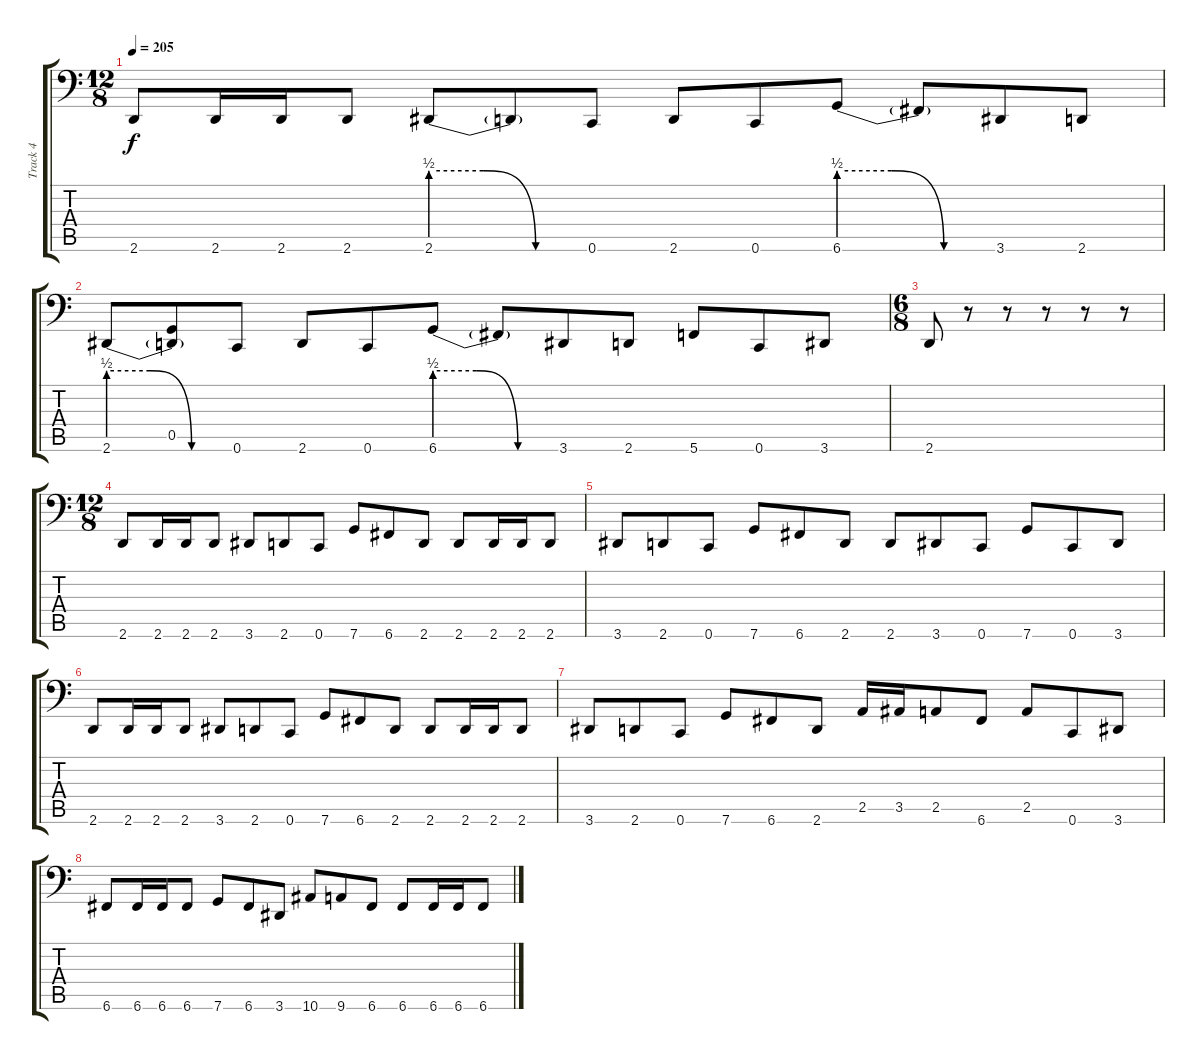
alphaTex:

\track ("Track 4" "Track 4") {instrument electricbassfinger}
\staff {score tabs}
\tuning (D3 A2 F2 C2 G1 C1) {hide}
\ts (12 8)
\tempo 205
\clef f4
\ks c
2.6{t}.8{dy f} 2.6.16 2.6.16 2.6.8 2.6{be (custom 0 2 20 2 40 0 60 0)}.8 2.6{t}.8 0.6.8 2.6.8 0.6.8 6.6{be (custom 0 2 20 2 40 0 60 0)}.8 6.6{t}.8 3.6.8 2.6.8 |
2.6{be (custom 0 2 20 2 40 0 60 0)}.8 (0.5 2.6{t}).8 0.6.8 2.6.8 0.6.8 6.6{be (custom 0 2 20 2 40 0 60 0)}.8 6.6{t}.8 3.6.8 2.6.8 5.6.8 0.6.8 3.6.8 |
\ts (6 8)
2.6.8 r.8 r.8 r.8 r.8 r.8 |
\ts (12 8)
2.6.8 2.6.16 2.6.16 2.6.8 3.6.8 2.6.8 0.6.8 7.6.8 6.6.8 2.6.8 2.6.8 2.6.16 2.6.16 2.6.8 |
3.6.8 2.6.8 0.6.8 7.6.8 6.6.8 2.6.8 2.6.8 3.6.8 0.6.8 7.6.8 0.6.8 3.6.8 |
2.6.8 2.6.16 2.6.16 2.6.8 3.6.8 2.6.8 0.6.8 7.6.8 6.6.8 2.6.8 2.6.8 2.6.16 2.6.16 2.6.8 |
3.6.8 2.6.8 0.6.8 7.6.8 6.6.8 2.6.8 2.5.16 3.5.16 2.5.8 6.6.8 2.5.8 0.6.8 3.6.8 |
6.6.8 6.6.16 6.6.16 6.6.8 7.6.8 6.6.8 3.6.8 10.6.8 9.6.8 6.6.8 6.6.8 6.6.16 6.6.16 6.6.8
